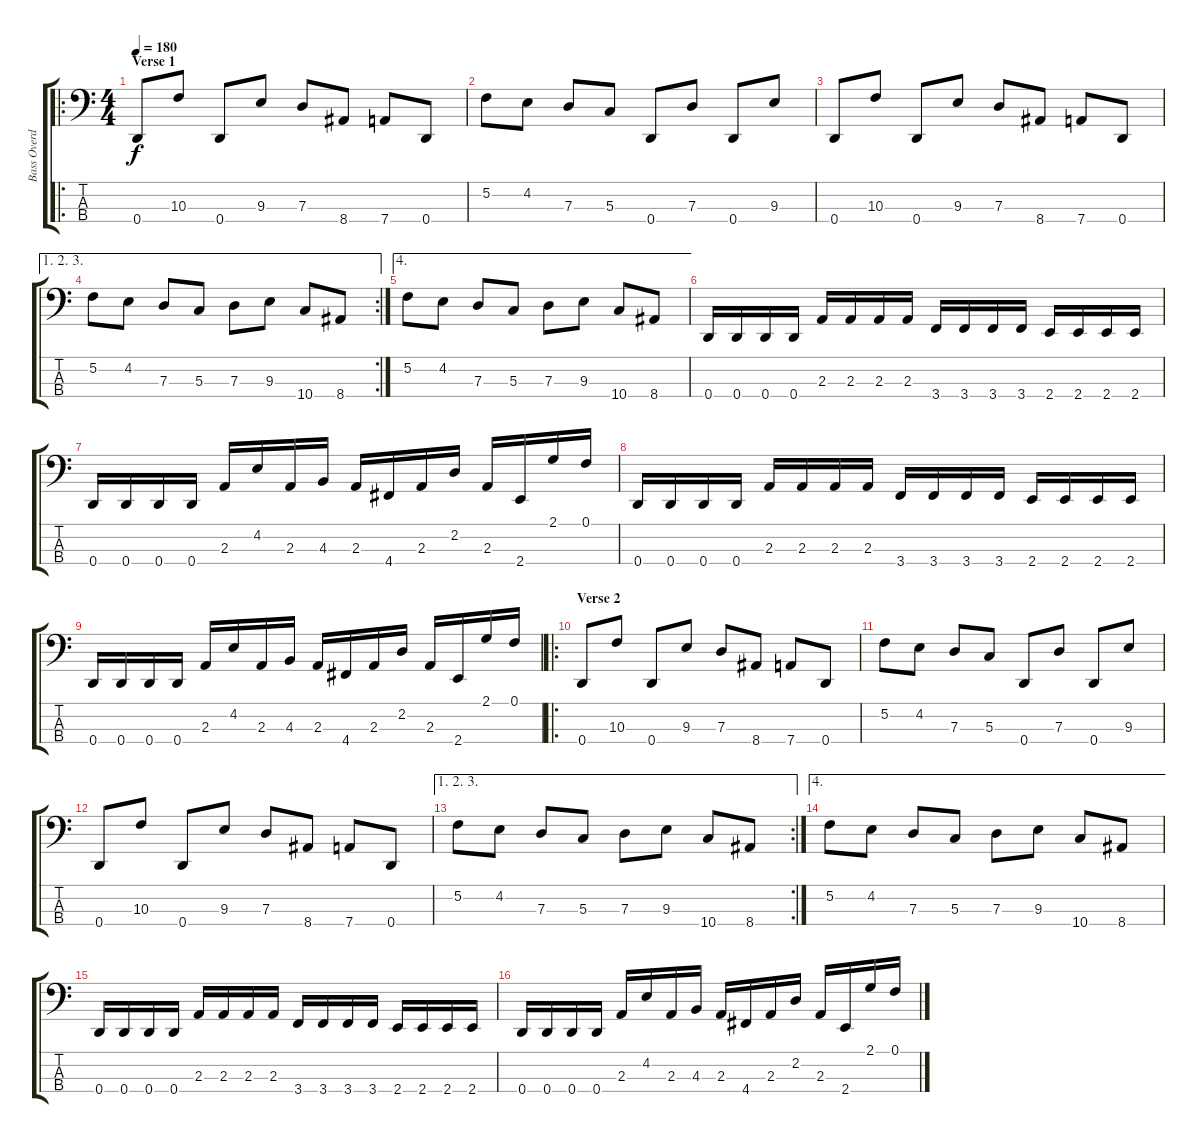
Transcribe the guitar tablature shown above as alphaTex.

\track ("Bass Overdub" "Bass Overd") {instrument electricbassfinger}
\staff {score tabs}
\tuning (F2 C2 G1 D1) {hide}
\ro
\ts (4 4)
\section ("" "Verse 1")
\tempo 180
\clef f4
\ks c
0.4.8{dy f} 10.3.8 0.4.8 9.3.8 7.3.8 8.4.8 7.4.8 0.4.8 |
5.2.8 4.2.8 7.3.8 5.3.8 0.4.8 7.3.8 0.4.8 9.3.8 |
0.4.8 10.3.8 0.4.8 9.3.8 7.3.8 8.4.8 7.4.8 0.4.8 |
\ae (1 2 3)
\rc 2
5.2.8 4.2.8 7.3.8 5.3.8 7.3.8 9.3.8 10.4.8 8.4.8 |
\ae 4
5.2.8 4.2.8 7.3.8 5.3.8 7.3.8 9.3.8 10.4.8 8.4.8 |
0.4.16 0.4.16 0.4.16 0.4.16 2.3.16 2.3.16 2.3.16 2.3.16 3.4.16 3.4.16 3.4.16 3.4.16 2.4.16 2.4.16 2.4.16 2.4.16 |
0.4.16 0.4.16 0.4.16 0.4.16 2.3.16 4.2.16 2.3.16 4.3.16 2.3.16 4.4.16 2.3.16 2.2.16 2.3.16 2.4.16 2.1.16 0.1.16 |
0.4.16 0.4.16 0.4.16 0.4.16 2.3.16 2.3.16 2.3.16 2.3.16 3.4.16 3.4.16 3.4.16 3.4.16 2.4.16 2.4.16 2.4.16 2.4.16 |
0.4.16 0.4.16 0.4.16 0.4.16 2.3.16 4.2.16 2.3.16 4.3.16 2.3.16 4.4.16 2.3.16 2.2.16 2.3.16 2.4.16 2.1.16 0.1.16 |
\ro
\section ("" "Verse 2")
0.4.8 10.3.8 0.4.8 9.3.8 7.3.8 8.4.8 7.4.8 0.4.8 |
5.2.8 4.2.8 7.3.8 5.3.8 0.4.8 7.3.8 0.4.8 9.3.8 |
0.4.8 10.3.8 0.4.8 9.3.8 7.3.8 8.4.8 7.4.8 0.4.8 |
\ae (1 2 3)
\rc 2
5.2.8 4.2.8 7.3.8 5.3.8 7.3.8 9.3.8 10.4.8 8.4.8 |
\ae 4
5.2.8 4.2.8 7.3.8 5.3.8 7.3.8 9.3.8 10.4.8 8.4.8 |
0.4.16 0.4.16 0.4.16 0.4.16 2.3.16 2.3.16 2.3.16 2.3.16 3.4.16 3.4.16 3.4.16 3.4.16 2.4.16 2.4.16 2.4.16 2.4.16 |
0.4.16 0.4.16 0.4.16 0.4.16 2.3.16 4.2.16 2.3.16 4.3.16 2.3.16 4.4.16 2.3.16 2.2.16 2.3.16 2.4.16 2.1.16 0.1.16
